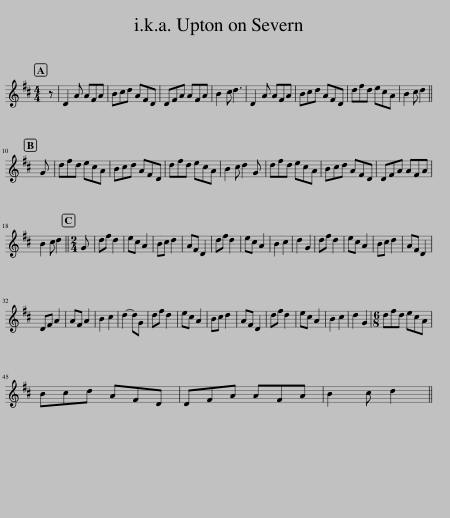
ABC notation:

X:1
L:1/8
M:4/4
I:linebreak $
K:D
V:1 treble
V:1
 z | D2 A AFA | Bcd AFD | DFA AFA | B2 c d3 | %5
 D2 A AFA | Bcd AFD | dfd ecA | B2 c d2 ||$ G | %10
 dfd ecA | Bcd AFD | dfd ecA | B2 c d2 G | dfd ecA | %15
 Bcd AFD | DFA AFA |$ B2 c d2 ||[M:2/4] G | df d2 | %20
 ec A2 | Bc d2 | AF D2 | df d2 | ec A2 | %25
 B2 c2 | d2 G2 | df d2 | ec A2 | Bc d2 | %30
 AF D2 |$ DF A2 | AF A2 | B2 c2 | d2- dG | %35
 df d2 | ec A2 | Bc d2 | AF D2 | df d2 | %40
 ec A2 | B2 c2 | d2 G2 |[M:6/8] dfd ecA |$ Bcd AFD | %45
 DFA AFA | B2 c d2 || %47
